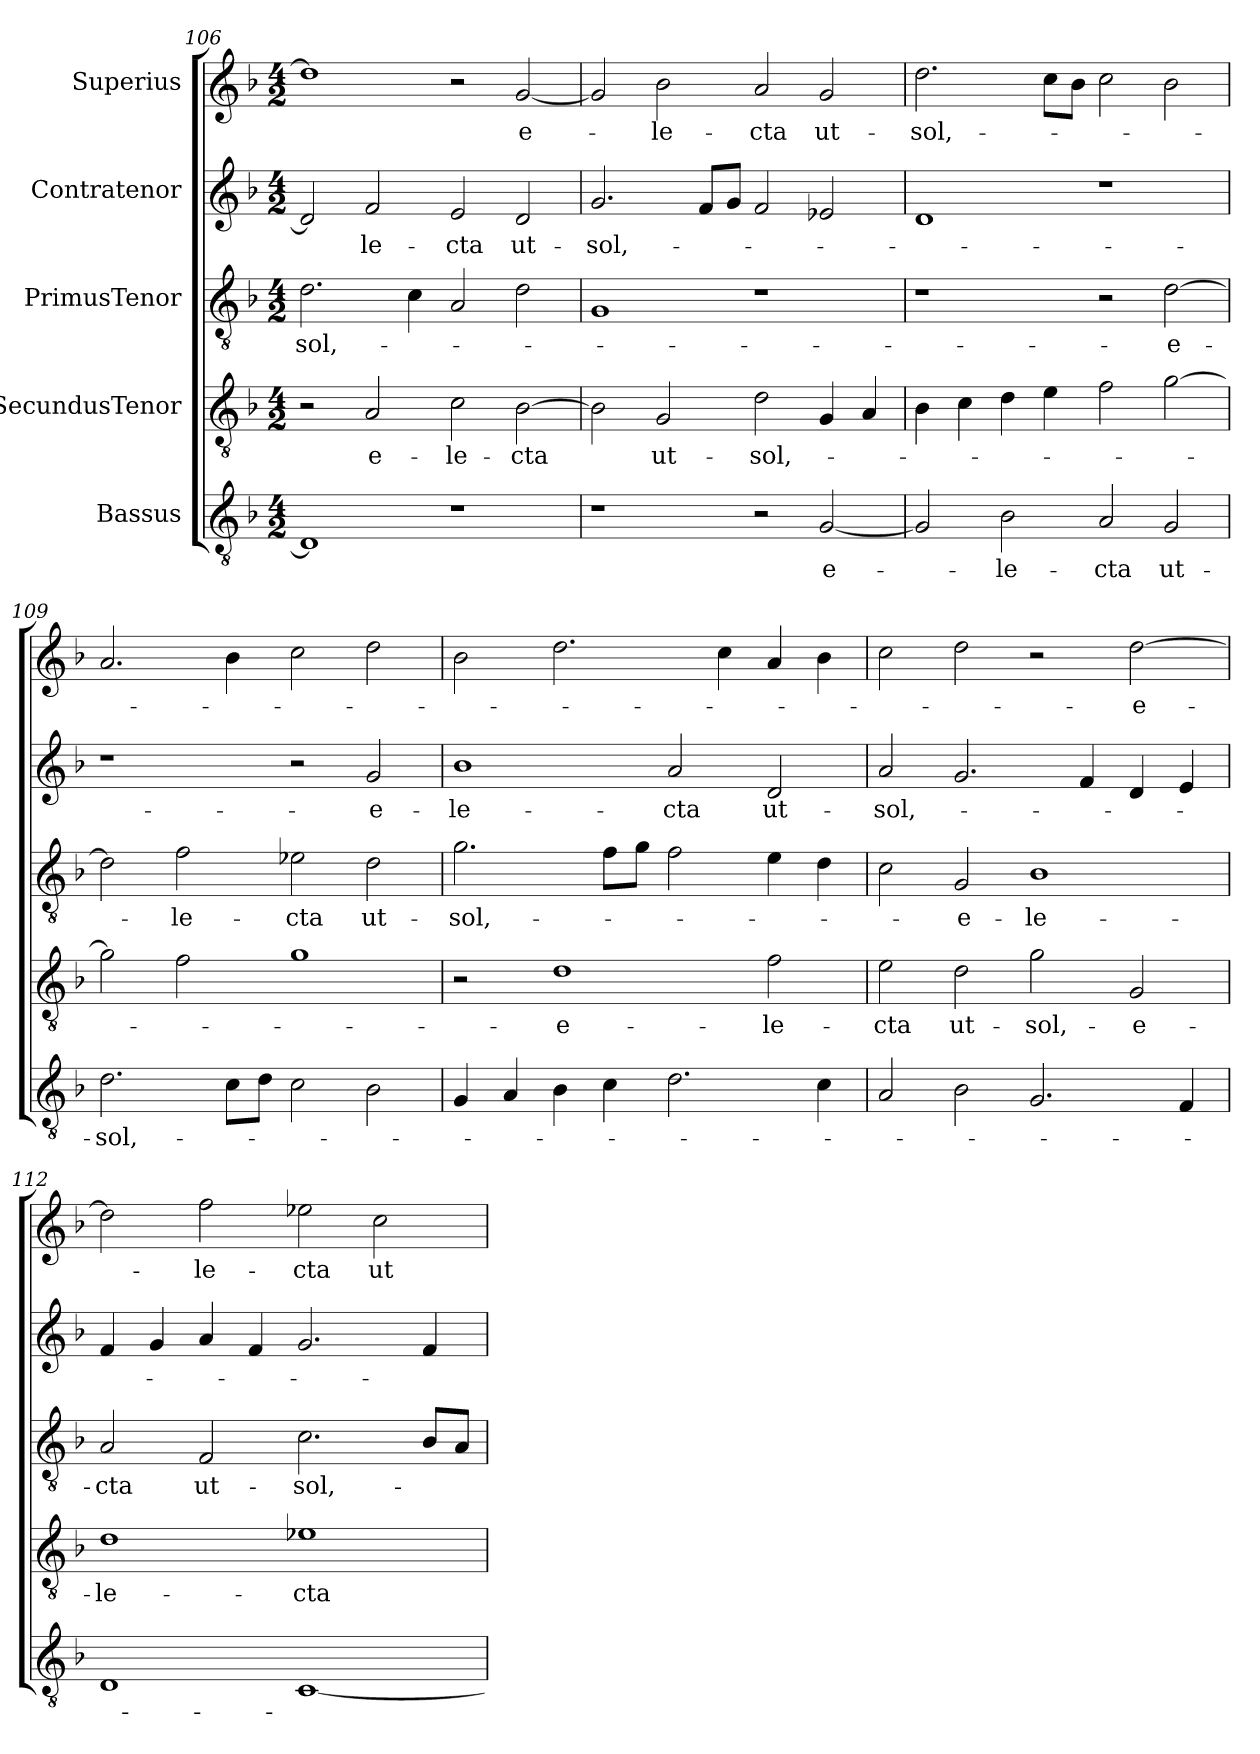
**kern	**text	**kern	**text	**kern	**text	**kern	**text	**kern	**text
*part5	*part5	*part4	*part4	*part3	*part3	*part2	*part2	*part1	*part1
*staff5	*staff5	*staff4	*staff4	*staff3	*staff3	*staff2	*staff2	*staff1	*staff1
*I"Bassus	*	*I"SecundusTenor	*	*I"PrimusTenor	*	*I"Contratenor	*	*I"Superius	*
*clefGv2	*	*clefGv2	*	*clefGv2	*	*clefG2	*	*clefG2	*
*k[b-]	*	*k[b-]	*	*k[b-]	*	*k[b-]	*	*k[b-]	*
*M4/2	*	*M4/2	*	*M4/2	*	*M4/2	*	*M4/2	*
=106	=106	=106	=106	=106	=106	=106	=106	=106	=106
1D/]	.	2r	.	2.d\	sol,-	2d/]	.	1dd\]	.
.	.	2A/	e-	.	.	2f/	-le-	.	.
.	.	.	.	4c\	.	.	.	.	.
1r	.	2c\	-le-	2A/	.	2e/	-cta	2r	.
.	.	[2B-\	-cta	2d\	.	2d/	ut-	[2g/	e-
=107	=107	=107	=107	=107	=107	=107	=107	=107	=107
1r	.	2B-\]	.	1G/	.	2.g/	sol,-	2g/]	.
.	.	2G/	ut-	.	.	.	.	2b-\	-le-
.	.	.	.	.	.	8f/L	.	.	.
.	.	.	.	.	.	8g/J	.	.	.
2r	.	2d\	sol,-	1r	.	2f/	.	2a/	-cta
[2G/	e-	4G/	.	.	.	2e-X/	.	2g/	ut-
.	.	4A/	.	.	.	.	.	.	.
=108	=108	=108	=108	=108	=108	=108	=108	=108	=108
2G/]	.	4B-\	.	1r	.	1d/	.	2.dd\	sol,-
.	.	4c\	.	.	.	.	.	.	.
2B-\	-le-	4d\	.	.	.	.	.	.	.
.	.	4e\	.	.	.	.	.	8cc\L	.
.	.	.	.	.	.	.	.	8b-\J	.
2A/	-cta	2f\	.	2r	.	1r	.	2cc\	.
2G/	ut-	[2g\	.	[2d\	e-	.	.	2b-\	.
=109	=109	=109	=109	=109	=109	=109	=109	=109	=109
2.d\	sol,-	2g\]	.	2d\]	.	1r	.	2.a/	.
.	.	2f\	.	2f\	-le-	.	.	.	.
8c\L	.	.	.	.	.	.	.	4b-\	.
8d\J	.	.	.	.	.	.	.	.	.
2c\	.	1g\	.	2e-X\	-cta	2r	.	2cc\	.
2B-\	.	.	.	2d\	ut-	2g/	e-	2dd\	.
=110	=110	=110	=110	=110	=110	=110	=110	=110	=110
4G/	.	2r	.	2.g\	sol,-	1b-\	-le-	2b-\	.
4A/	.	.	.	.	.	.	.	.	.
4B-\	.	1d\	e-	.	.	.	.	2.dd\	.
4c\	.	.	.	8f\L	.	.	.	.	.
.	.	.	.	8g\J	.	.	.	.	.
2.d\	.	.	.	2f\	.	2a/	-cta	.	.
.	.	.	.	.	.	.	.	4cc\	.
.	.	2f\	-le-	4e\	.	2d/	ut-	4a/	.
4c\	.	.	.	4d\	.	.	.	4b-\	.
=111	=111	=111	=111	=111	=111	=111	=111	=111	=111
2A/	.	2e\	-cta	2c\	.	2a/	sol,-	2cc\	.
2B-\	.	2d\	ut-	2G/	e-	2.g/	.	2dd\	.
2.G/	.	2g\	sol,-	1B-\	-le-	.	.	2r	.
.	.	.	.	.	.	4f/	.	.	.
.	.	2G/	e-	.	.	4d/	.	[2dd\	e-
4F/	.	.	.	.	.	4e/	.	.	.
=112	=112	=112	=112	=112	=112	=112	=112	=112	=112
1D/	.	1d\	-le-	2A/	-cta	4f/	.	2dd\]	.
.	.	.	.	.	.	4g/	.	.	.
.	.	.	.	2F/	ut-	4a/	.	2ff\	-le-
.	.	.	.	.	.	4f/	.	.	.
[1C/	.	1e-X\	-cta	2.c\	sol,-	2.g/	.	2ee-X\	-cta
.	.	.	.	.	.	.	.	2cc\	ut-
.	.	.	.	8B-/L	.	4f/	.	.	.
.	.	.	.	8A/J	.	.	.	.	.
=	=	=	=	=	=	=	=	=	=
*-	*-	*-	*-	*-	*-	*-	*-	*-	*-
